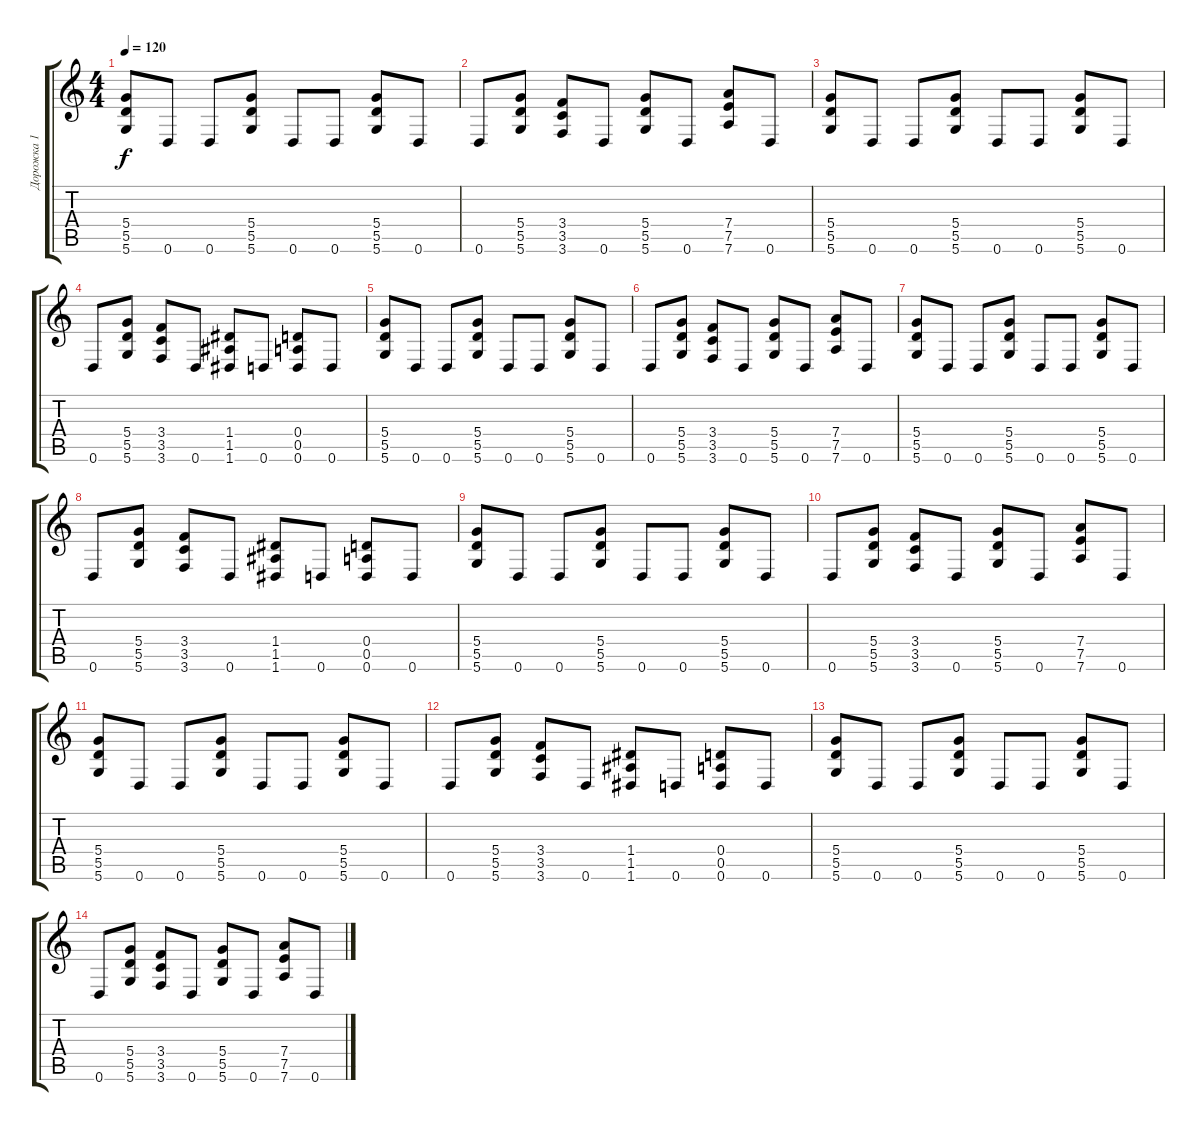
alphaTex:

\track ("Дорожка 1" "Дорожка 1") {instrument distortionguitar}
\staff {score tabs}
\tuning (E4 B3 G3 D3 A2 D2) {hide}
\ts (4 4)
\tempo 120
\clef g2
\ks c
(5.4 5.5 5.6).8{dy f} 0.6.8 0.6.8 (5.4 5.5 5.6).8 0.6.8 0.6.8 (5.4 5.5 5.6).8 0.6.8 |
0.6.8 (5.4 5.5 5.6).8 (3.4 3.5 3.6).8 0.6.8 (5.4 5.5 5.6).8 0.6.8 (7.4 7.5 7.6).8 0.6.8 |
(5.4 5.5 5.6).8 0.6.8 0.6.8 (5.4 5.5 5.6).8 0.6.8 0.6.8 (5.4 5.5 5.6).8 0.6.8 |
0.6.8 (5.4 5.5 5.6).8 (3.4 3.5 3.6).8 0.6.8 (1.4 1.5 1.6).8 0.6.8 (0.4 0.5 0.6).8 0.6.8 |
(5.4 5.5 5.6).8 0.6.8 0.6.8 (5.4 5.5 5.6).8 0.6.8 0.6.8 (5.4 5.5 5.6).8 0.6.8 |
0.6.8 (5.4 5.5 5.6).8 (3.4 3.5 3.6).8 0.6.8 (5.4 5.5 5.6).8 0.6.8 (7.4 7.5 7.6).8 0.6.8 |
(5.4 5.5 5.6).8 0.6.8 0.6.8 (5.4 5.5 5.6).8 0.6.8 0.6.8 (5.4 5.5 5.6).8 0.6.8 |
0.6.8 (5.4 5.5 5.6).8 (3.4 3.5 3.6).8 0.6.8 (1.4 1.5 1.6).8 0.6.8 (0.4 0.5 0.6).8 0.6.8 |
(5.4 5.5 5.6).8 0.6.8 0.6.8 (5.4 5.5 5.6).8 0.6.8 0.6.8 (5.4 5.5 5.6).8 0.6.8 |
0.6.8 (5.4 5.5 5.6).8 (3.4 3.5 3.6).8 0.6.8 (5.4 5.5 5.6).8 0.6.8 (7.4 7.5 7.6).8 0.6.8 |
(5.4 5.5 5.6).8 0.6.8 0.6.8 (5.4 5.5 5.6).8 0.6.8 0.6.8 (5.4 5.5 5.6).8 0.6.8 |
0.6.8 (5.4 5.5 5.6).8 (3.4 3.5 3.6).8 0.6.8 (1.4 1.5 1.6).8 0.6.8 (0.4 0.5 0.6).8 0.6.8 |
(5.4 5.5 5.6).8 0.6.8 0.6.8 (5.4 5.5 5.6).8 0.6.8 0.6.8 (5.4 5.5 5.6).8 0.6.8 |
0.6.8 (5.4 5.5 5.6).8 (3.4 3.5 3.6).8 0.6.8 (5.4 5.5 5.6).8 0.6.8 (7.4 7.5 7.6).8 0.6.8
